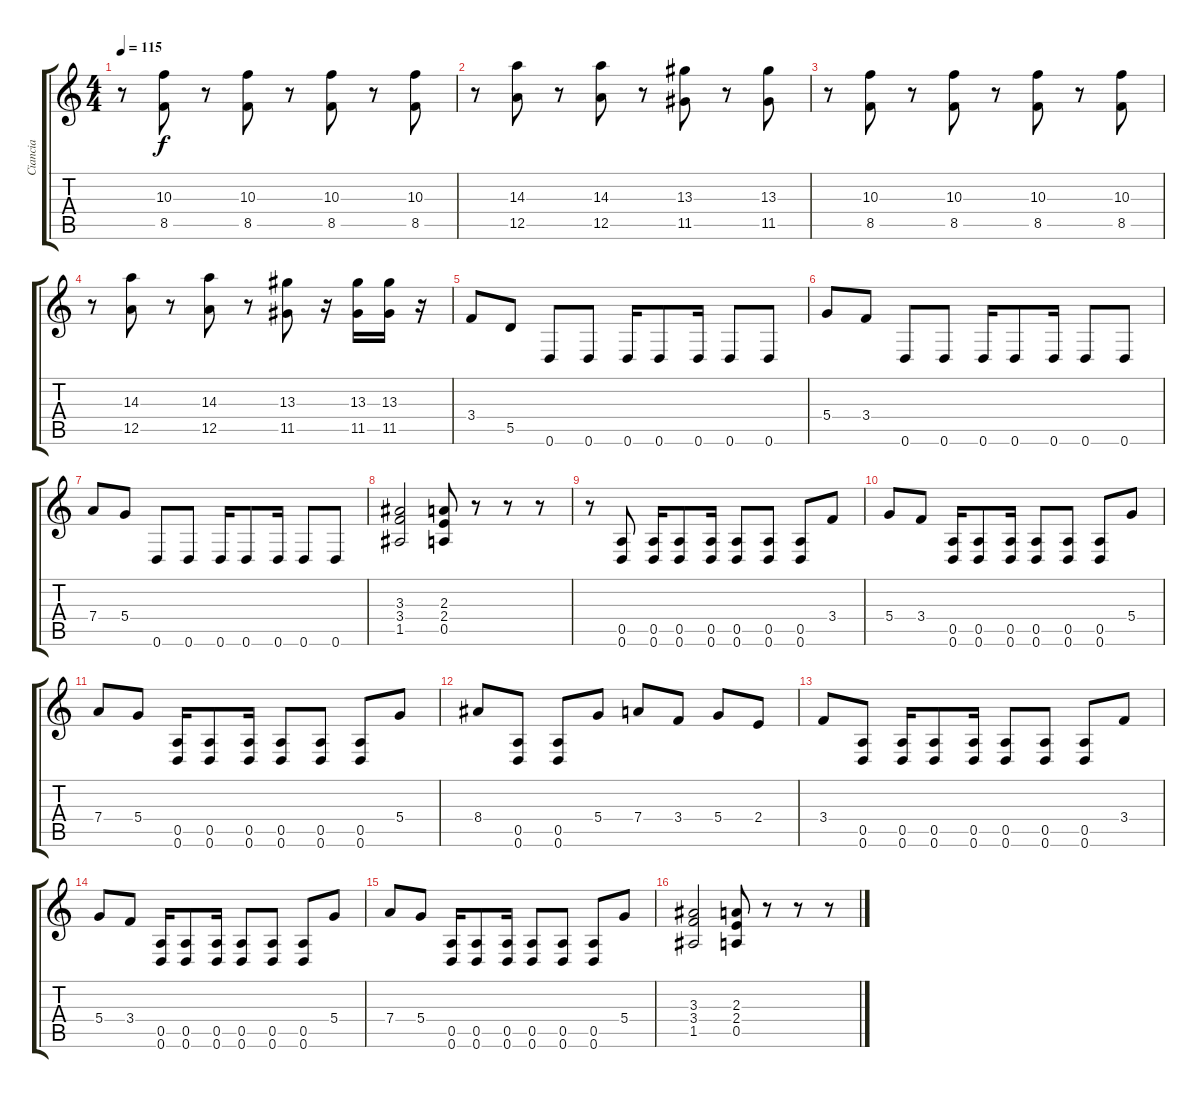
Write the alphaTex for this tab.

\track ("Ciancia" "Ciancia") {instrument distortionguitar}
\staff {score tabs}
\tuning (E4 B3 G3 D3 A2 D2) {hide}
\ts (4 4)
\tempo 115
\clef g2
\ks c
r.8{dy f} (10.3 8.5).8 r.8 (10.3 8.5).8 r.8 (10.3 8.5).8 r.8 (10.3 8.5).8 |
r.8 (14.3 12.5).8 r.8 (14.3 12.5).8 r.8 (13.3 11.5).8 r.8 (13.3 11.5).8 |
r.8 (10.3 8.5).8 r.8 (10.3 8.5).8 r.8 (10.3 8.5).8 r.8 (10.3 8.5).8 |
r.8 (14.3 12.5).8 r.8 (14.3 12.5).8 r.8 (13.3 11.5).8 r.16 (13.3 11.5).16 (13.3 11.5).16 r.16 |
3.4.8 5.5.8 0.6.8 0.6.8 0.6.16 0.6.8 0.6.16 0.6.8 0.6.8 |
5.4.8 3.4.8 0.6.8 0.6.8 0.6.16 0.6.8 0.6.16 0.6.8 0.6.8 |
7.4.8 5.4.8 0.6.8 0.6.8 0.6.16 0.6.8 0.6.16 0.6.8 0.6.8 |
(3.3 3.4 1.5).2 (2.3 2.4 0.5).8 r.8 r.8 r.8 |
r.8 (0.5 0.6).8 (0.5 0.6).16 (0.5 0.6).8 (0.5 0.6).16 (0.5 0.6).8 (0.5 0.6).8 (0.5 0.6).8 3.4.8 |
5.4.8 3.4.8 (0.5 0.6).16 (0.5 0.6).8 (0.5 0.6).16 (0.5 0.6).8 (0.5 0.6).8 (0.5 0.6).8 5.4.8 |
7.4.8 5.4.8 (0.5 0.6).16 (0.5 0.6).8 (0.5 0.6).16 (0.5 0.6).8 (0.5 0.6).8 (0.5 0.6).8 5.4.8 |
8.4.8 (0.5 0.6).8 (0.5 0.6).8 5.4.8 7.4.8 3.4.8 5.4.8 2.4.8 |
3.4.8 (0.5 0.6).8 (0.5 0.6).16 (0.5 0.6).8 (0.5 0.6).16 (0.5 0.6).8 (0.5 0.6).8 (0.5 0.6).8 3.4.8 |
5.4.8 3.4.8 (0.5 0.6).16 (0.5 0.6).8 (0.5 0.6).16 (0.5 0.6).8 (0.5 0.6).8 (0.5 0.6).8 5.4.8 |
7.4.8 5.4.8 (0.5 0.6).16 (0.5 0.6).8 (0.5 0.6).16 (0.5 0.6).8 (0.5 0.6).8 (0.5 0.6).8 5.4.8 |
(3.3 3.4 1.5).2 (2.3 2.4 0.5).8 r.8 r.8 r.8
